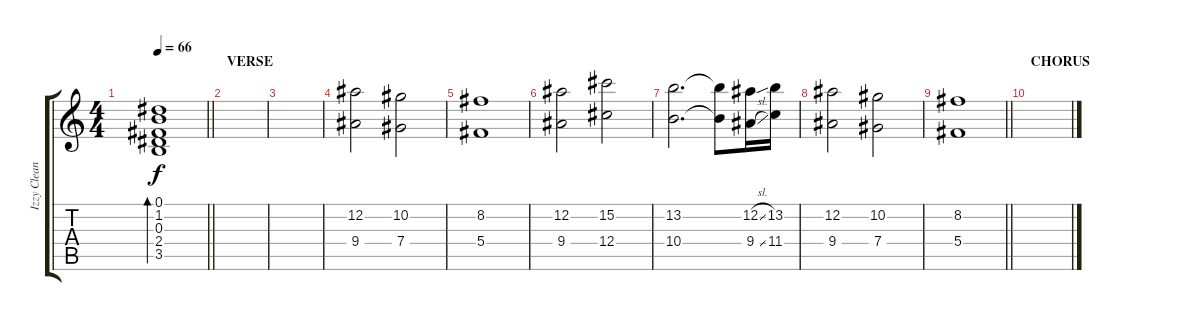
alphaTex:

\track ("Izzy Clean" "Izzy Clean") {instrument electricguitarclean}
\staff {score tabs}
\tuning (Eb4 Bb3 Gb3 Db3 Ab2 Eb2) {hide}
\ts (4 4)
\tempo 66
\clef g2
\barLineRight lightlight
\ks c
(0.1 1.2 0.3 2.4 3.5).1{bd 120 dy f} |
\section ("" "VERSE")
|
|
(12.2 9.4).2 (10.2 7.4).2 |
(8.2 5.4).1 |
(12.2 9.4).2 (15.2 12.4).2 |
(13.2 10.4).2{d} (13.2{t} 10.4{t}).8 (12.2{sl} 9.4{sl}).16 (13.2 11.4).16 |
(12.2 9.4).2 (10.2 7.4).2 |
\barLineRight lightlight
(8.2 5.4).1 |
\section ("" "CHORUS")
